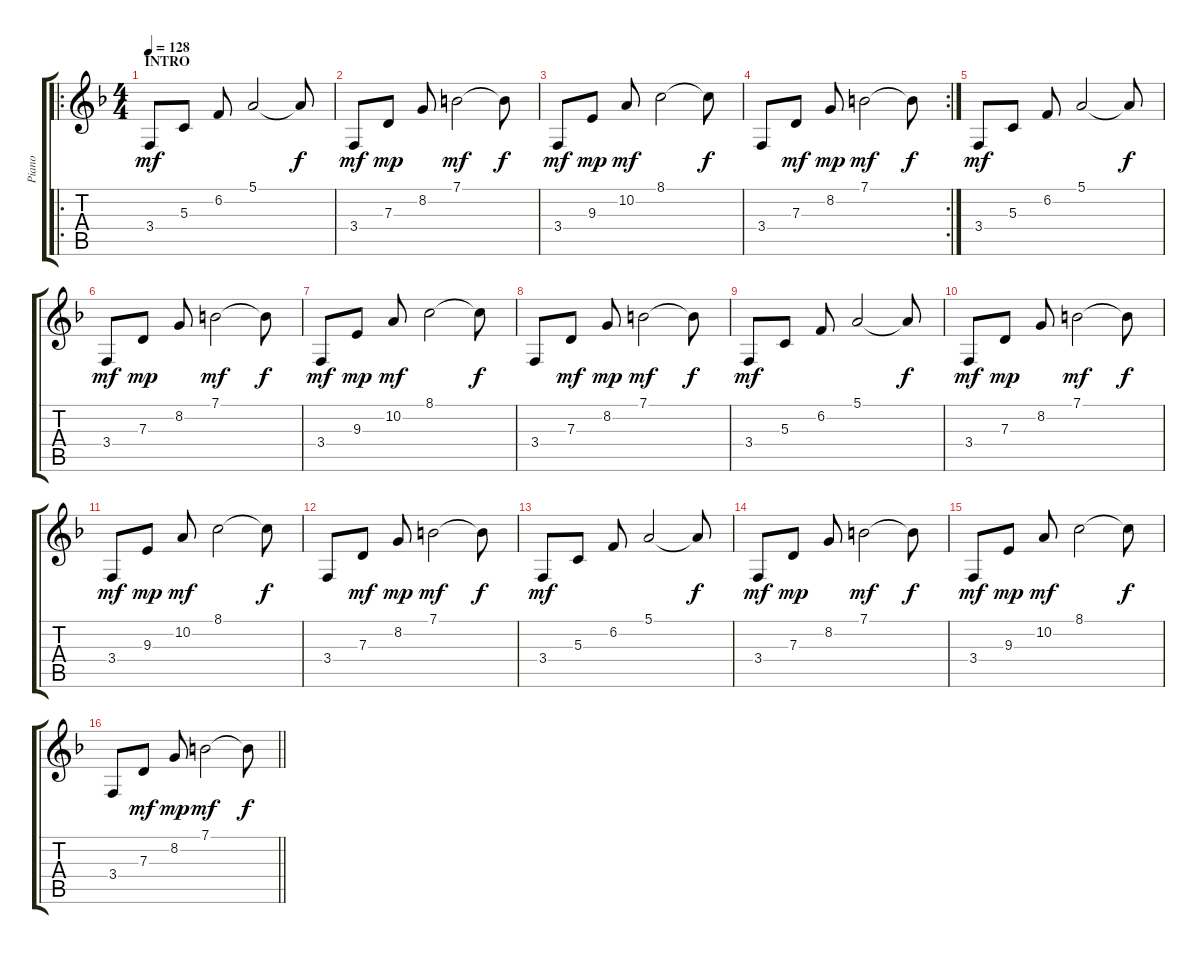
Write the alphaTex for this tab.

\track ("Piano" "Piano") {instrument acousticgrandpiano}
\staff {score tabs}
\tuning (E4 B3 G3 D3 A2 E2) {hide}
\ro
\ts (4 4)
\section ("" "INTRO")
\tempo 128
\clef g2
\ks f
3.4.8{dy mf instrument acousticgrandpiano} 5.3.8 6.2.8 5.1.2 5.1{t}.8{dy f} |
3.4.8{dy mf} 7.3.8{dy mp} 8.2.8 7.1.2{dy mf} 7.1{t}.8{dy f} |
3.4.8{dy mf} 9.3.8{dy mp} 10.2.8{dy mf} 8.1.2 8.1{t}.8{dy f} |
\rc 2
3.4.8 7.3.8{dy mf} 8.2.8{dy mp} 7.1.2{dy mf} 7.1{t}.8{dy f} |
3.4.8{dy mf} 5.3.8 6.2.8 5.1.2 5.1{t}.8{dy f} |
3.4.8{dy mf} 7.3.8{dy mp} 8.2.8 7.1.2{dy mf} 7.1{t}.8{dy f} |
3.4.8{dy mf} 9.3.8{dy mp} 10.2.8{dy mf} 8.1.2 8.1{t}.8{dy f} |
3.4.8 7.3.8{dy mf} 8.2.8{dy mp} 7.1.2{dy mf} 7.1{t}.8{dy f} |
3.4.8{dy mf} 5.3.8 6.2.8 5.1.2 5.1{t}.8{dy f} |
3.4.8{dy mf} 7.3.8{dy mp} 8.2.8 7.1.2{dy mf} 7.1{t}.8{dy f} |
3.4.8{dy mf} 9.3.8{dy mp} 10.2.8{dy mf} 8.1.2 8.1{t}.8{dy f} |
3.4.8 7.3.8{dy mf} 8.2.8{dy mp} 7.1.2{dy mf} 7.1{t}.8{dy f} |
3.4.8{dy mf} 5.3.8 6.2.8 5.1.2 5.1{t}.8{dy f} |
3.4.8{dy mf} 7.3.8{dy mp} 8.2.8 7.1.2{dy mf} 7.1{t}.8{dy f} |
3.4.8{dy mf} 9.3.8{dy mp} 10.2.8{dy mf} 8.1.2 8.1{t}.8{dy f} |
\barLineRight lightlight
3.4.8 7.3.8{dy mf} 8.2.8{dy mp} 7.1.2{dy mf} 7.1{t}.8{dy f}
